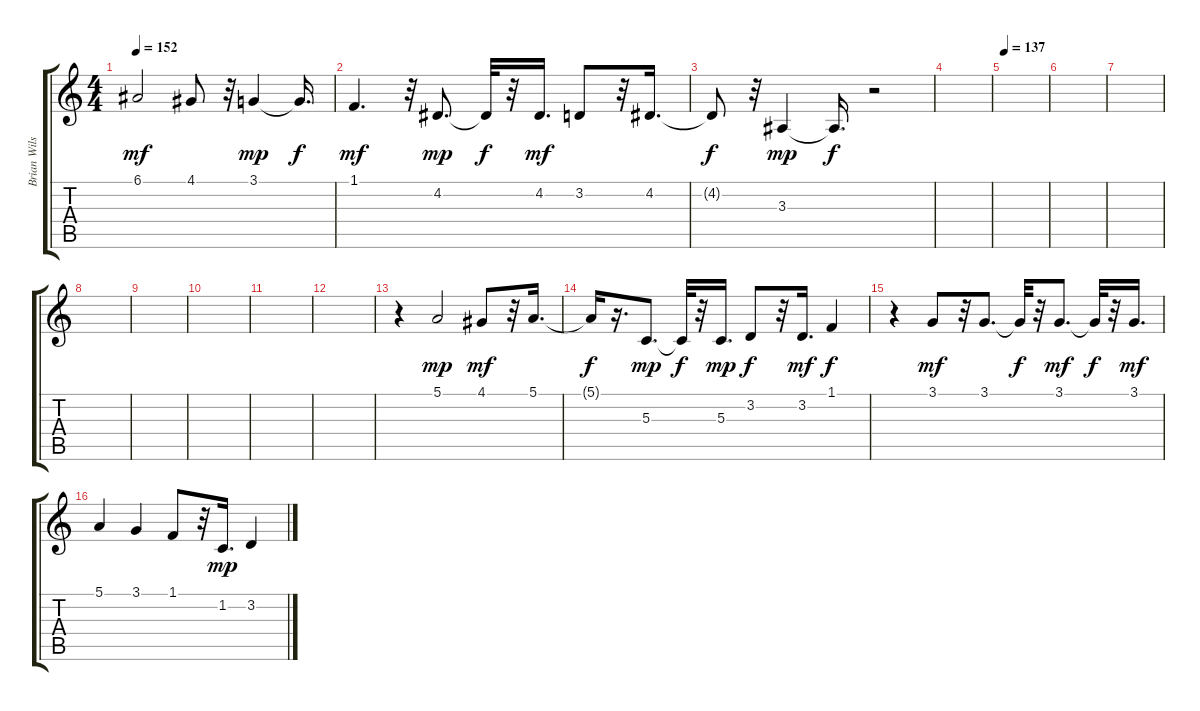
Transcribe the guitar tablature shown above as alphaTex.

\track ("Brian Wilson" "Brian Wils") {instrument flute}
\staff {score tabs}
\tuning (E4 B3 G3 D3 A2 E2) {hide}
\ts (4 4)
\tempo 152
\clef g2
\ks c
6.1.2{dy mf} 4.1.8 r.32 3.1.4{dy mp} 3.1{t}.16{d dy f} |
1.1.4{d dy mf} r.32 4.2.8{d dy mp} 4.2{t}.32{dy f} r.32 4.2.16{d dy mf} 3.2.8 r.32 4.2.16{d} |
4.2{t}.8{dy f} r.32 3.3.4{dy mp} 3.3{t}.16{d dy f} r.2 |
|
\tempo 137
|
|
|
|
|
|
|
|
r.4 5.1.2{dy mp} 4.1.8{dy mf} r.32 5.1.16{d} |
5.1{t}.16{dy f} r.16{d} 5.3.8{d dy mp} 5.3{t}.32{dy f} r.32 5.3.16{d dy mp} 3.2.8{dy f} r.32 3.2.16{d dy mf} 1.1.4{dy f} |
r.4 3.1.8{dy mf} r.32 3.1.8{d} 3.1{t}.32{dy f} r.32 3.1.8{d dy mf} 3.1{t}.32{dy f} r.32 3.1.16{d dy mf} |
5.1.4 3.1.4 1.1.8 r.32 1.2.16{d dy mp} 3.2.4
